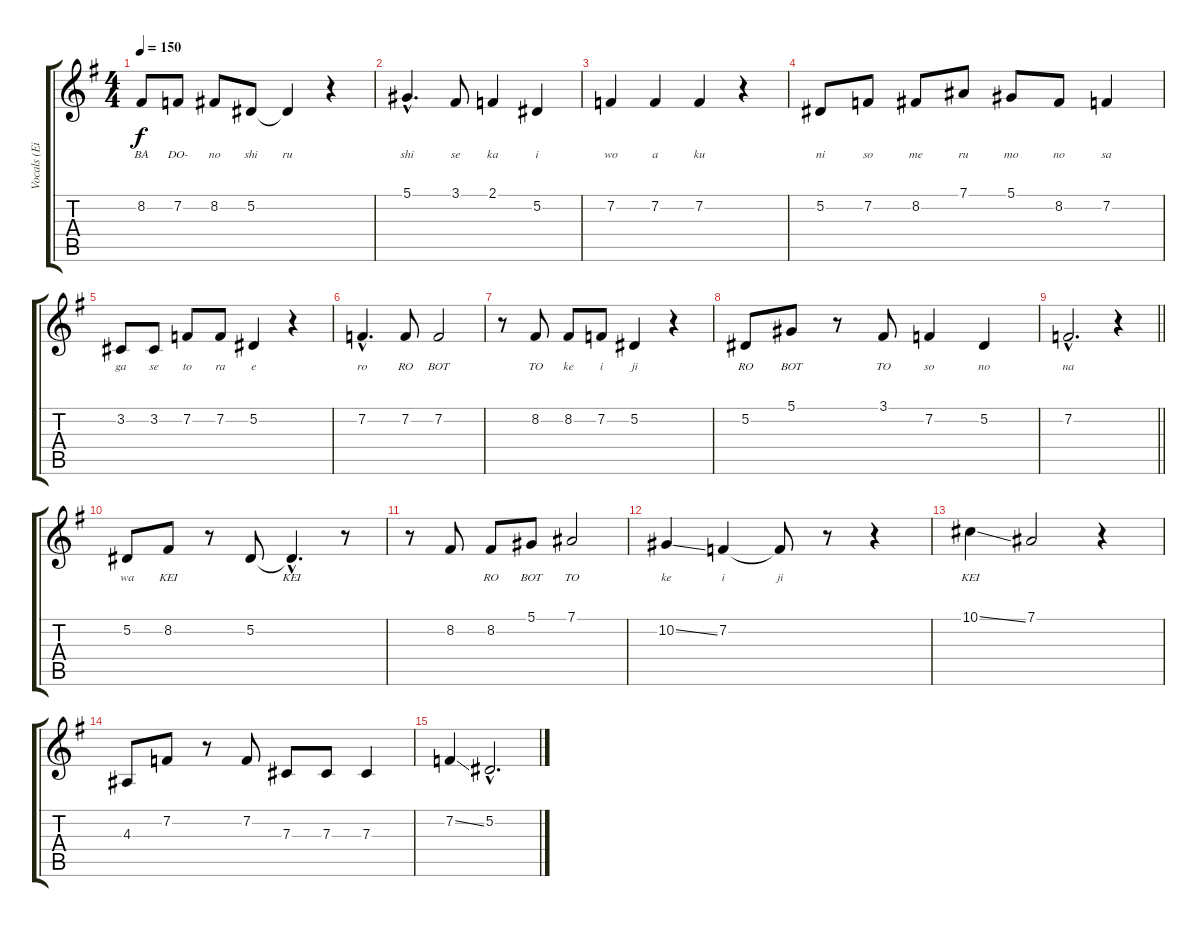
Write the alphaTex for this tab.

\track ("Vocals (Eizo)" "Vocals (Ei") {instrument flute}
\staff {score tabs}
\tuning (Eb4 Bb3 Gb3 Db3 Ab2 Eb2) {hide}
\ts (4 4)
\tempo 150
\clef g2
\ks g
8.2.8{lyrics (0 "BA") lyrics (1 "") lyrics (2 "") lyrics (3 "") lyrics (4 "") dy f} 7.2.8{lyrics (0 "DO-") lyrics (1 "") lyrics (2 "") lyrics (3 "") lyrics (4 "")} 8.2.8{lyrics (0 "no") lyrics (1 "") lyrics (2 "") lyrics (3 "") lyrics (4 "")} 5.2.8{lyrics (0 "shi") lyrics (1 "") lyrics (2 "") lyrics (3 "") lyrics (4 "")} 5.2{t}.4{lyrics (0 "ru") lyrics (1 "") lyrics (2 "") lyrics (3 "") lyrics (4 "")} r.4 |
5.1{hac}.4{d lyrics (0 "shi") lyrics (1 "") lyrics (2 "") lyrics (3 "") lyrics (4 "")} 3.1.8{lyrics (0 "se") lyrics (1 "") lyrics (2 "") lyrics (3 "") lyrics (4 "")} 2.1.4{lyrics (0 "ka") lyrics (1 "") lyrics (2 "") lyrics (3 "") lyrics (4 "")} 5.2.4{lyrics (0 "i") lyrics (1 "") lyrics (2 "") lyrics (3 "") lyrics (4 "")} |
7.2.4{lyrics (0 "wo") lyrics (1 "") lyrics (2 "") lyrics (3 "") lyrics (4 "")} 7.2.4{lyrics (0 "a") lyrics (1 "") lyrics (2 "") lyrics (3 "") lyrics (4 "")} 7.2.4{lyrics (0 "ku") lyrics (1 "") lyrics (2 "") lyrics (3 "") lyrics (4 "")} r.4 |
5.2.8{lyrics (0 "ni") lyrics (1 "") lyrics (2 "") lyrics (3 "") lyrics (4 "")} 7.2.8{lyrics (0 "so") lyrics (1 "") lyrics (2 "") lyrics (3 "") lyrics (4 "")} 8.2.8{lyrics (0 "me") lyrics (1 "") lyrics (2 "") lyrics (3 "") lyrics (4 "")} 7.1.8{lyrics (0 "ru") lyrics (1 "") lyrics (2 "") lyrics (3 "") lyrics (4 "")} 5.1.8{lyrics (0 "mo") lyrics (1 "") lyrics (2 "") lyrics (3 "") lyrics (4 "")} 8.2.8{lyrics (0 "no") lyrics (1 "") lyrics (2 "") lyrics (3 "") lyrics (4 "")} 7.2.4{lyrics (0 "sa") lyrics (1 "") lyrics (2 "") lyrics (3 "") lyrics (4 "")} |
3.2.8{lyrics (0 "ga") lyrics (1 "") lyrics (2 "") lyrics (3 "") lyrics (4 "")} 3.2.8{lyrics (0 "se") lyrics (1 "") lyrics (2 "") lyrics (3 "") lyrics (4 "")} 7.2.8{lyrics (0 "to") lyrics (1 "") lyrics (2 "") lyrics (3 "") lyrics (4 "")} 7.2.8{lyrics (0 "ra") lyrics (1 "") lyrics (2 "") lyrics (3 "") lyrics (4 "")} 5.2.4{lyrics (0 "e") lyrics (1 "") lyrics (2 "") lyrics (3 "") lyrics (4 "")} r.4 |
7.2{hac}.4{d lyrics (0 "ro") lyrics (1 "") lyrics (2 "") lyrics (3 "") lyrics (4 "")} 7.2.8{lyrics (0 "RO") lyrics (1 "") lyrics (2 "") lyrics (3 "") lyrics (4 "")} 7.2.2{lyrics (0 "BOT") lyrics (1 "") lyrics (2 "") lyrics (3 "") lyrics (4 "")} |
r.8 8.2.8{lyrics (0 "TO") lyrics (1 "") lyrics (2 "") lyrics (3 "") lyrics (4 "")} 8.2.8{lyrics (0 "ke") lyrics (1 "") lyrics (2 "") lyrics (3 "") lyrics (4 "")} 7.2.8{lyrics (0 "i") lyrics (1 "") lyrics (2 "") lyrics (3 "") lyrics (4 "")} 5.2.4{lyrics (0 "ji") lyrics (1 "") lyrics (2 "") lyrics (3 "") lyrics (4 "")} r.4 |
5.2.8{lyrics (0 "RO") lyrics (1 "") lyrics (2 "") lyrics (3 "") lyrics (4 "")} 5.1.8{lyrics (0 "BOT") lyrics (1 "") lyrics (2 "") lyrics (3 "") lyrics (4 "")} r.8 3.1.8{lyrics (0 "TO") lyrics (1 "") lyrics (2 "") lyrics (3 "") lyrics (4 "")} 7.2.4{lyrics (0 "so") lyrics (1 "") lyrics (2 "") lyrics (3 "") lyrics (4 "")} 5.2.4{lyrics (0 "no") lyrics (1 "") lyrics (2 "") lyrics (3 "") lyrics (4 "")} |
\barLineRight lightlight
7.2{hac}.2{d lyrics (0 "na") lyrics (1 "") lyrics (2 "") lyrics (3 "") lyrics (4 "")} r.4 |
5.2.8{lyrics (0 "wa") lyrics (1 "") lyrics (2 "") lyrics (3 "") lyrics (4 "")} 8.2.8{lyrics (0 "KEI") lyrics (1 "") lyrics (2 "") lyrics (3 "") lyrics (4 "")} r.8 5.2.8{lyrics (0 "") lyrics (1 "") lyrics (2 "") lyrics (3 "") lyrics (4 "")} 5.2{hac t}.4{d lyrics (0 "KEI") lyrics (1 "") lyrics (2 "") lyrics (3 "") lyrics (4 "")} r.8 |
r.8 8.2.8{lyrics (0 "") lyrics (1 "") lyrics (2 "") lyrics (3 "") lyrics (4 "")} 8.2.8{lyrics (0 "RO") lyrics (1 "") lyrics (2 "") lyrics (3 "") lyrics (4 "")} 5.1.8{lyrics (0 "BOT") lyrics (1 "") lyrics (2 "") lyrics (3 "") lyrics (4 "")} 7.1.2{lyrics (0 "TO") lyrics (1 "") lyrics (2 "") lyrics (3 "") lyrics (4 "")} |
10.2{ss}.4{lyrics (0 "ke") lyrics (1 "") lyrics (2 "") lyrics (3 "") lyrics (4 "")} 7.2.4{lyrics (0 "i") lyrics (1 "") lyrics (2 "") lyrics (3 "") lyrics (4 "")} 7.2{t}.8{lyrics (0 "ji") lyrics (1 "") lyrics (2 "") lyrics (3 "") lyrics (4 "")} r.8 r.4 |
10.1{ss}.4{lyrics (0 "KEI") lyrics (1 "") lyrics (2 "") lyrics (3 "") lyrics (4 "")} 7.1.2 r.4 |
4.3.8 7.2.8 r.8 7.2.8 7.3.8 7.3.8 7.3.4 |
7.2{ss}.4 5.2{hac}.2{d}
